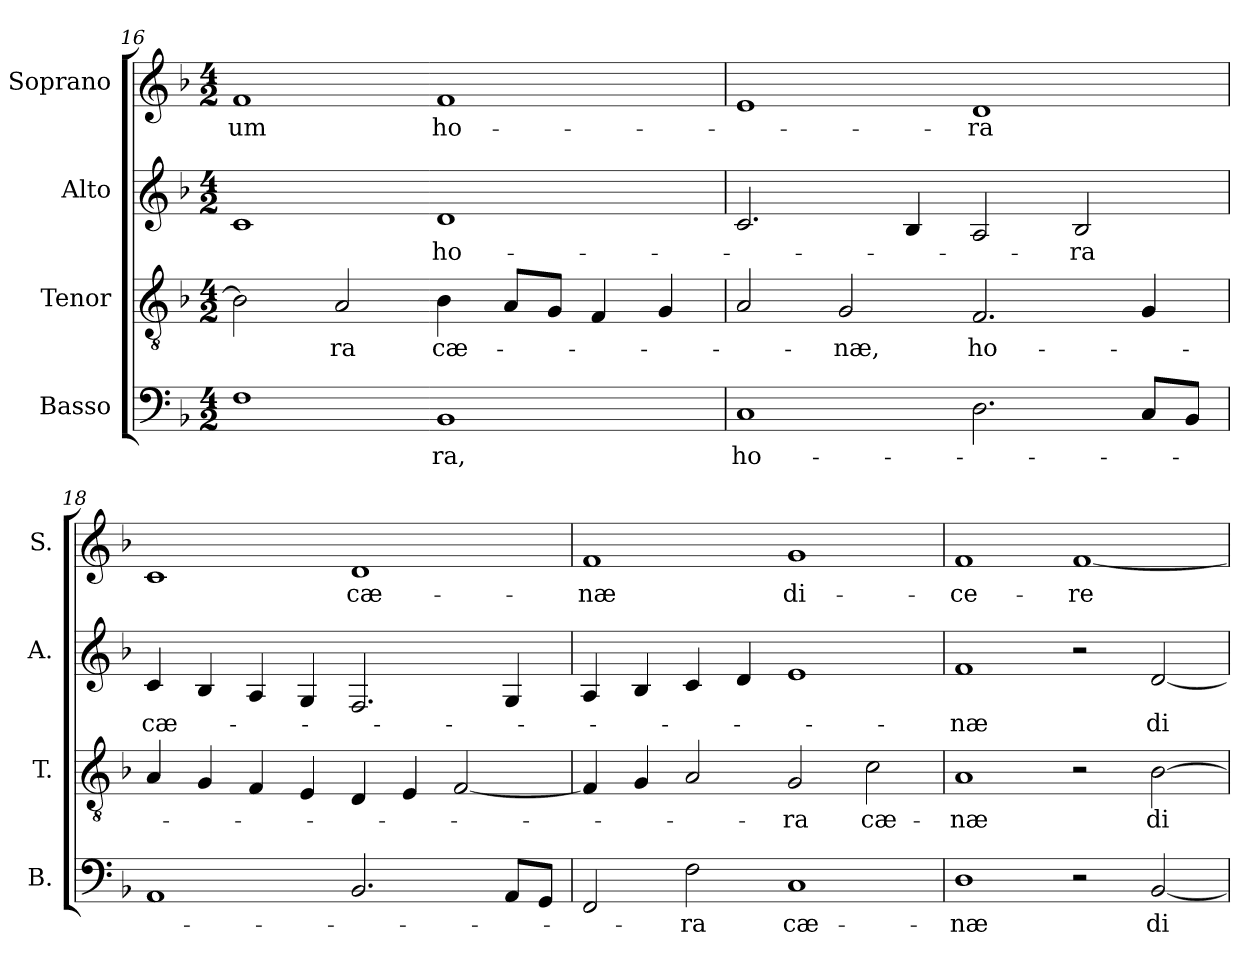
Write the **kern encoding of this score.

**kern	**text	**kern	**text	**kern	**text	**kern	**text
*part4	*part4	*part3	*part3	*part2	*part2	*part1	*part1
*staff4	*staff4	*staff3	*staff3	*staff2	*staff2	*staff1	*staff1
*I"Basso	*	*I"Tenor	*	*I"Alto	*	*I"Soprano	*
*I'B.	*	*I'T.	*	*I'A.	*	*I'S.	*
*clefF4	*	*clefGv2	*	*clefG2	*	*clefG2	*
*	*	*ITrd7c12	*	*	*	*	*
*k[b-]	*	*k[b-]	*	*k[b-]	*	*k[b-]	*
*F:	*	*F:	*	*F:	*	*F:	*
*M4/2	*	*M4/2	*	*M4/2	*	*M4/2	*
=16	=16	=16	=16	=16	=16	=16	=16
!	!	!	!	!	!	!	!LO:LY:b:color=#000000
1Fi	.	2BB-i\]	.	1ci	.	1fi	-um
!	!	!	!LO:LY:b:color=#000000	!	!	!	!
.	.	2AAi/	-ra	.	.	.	.
!	!LO:LY:b:color=#000000	!	!	!	!	!	!
!	!	!	!LO:LY:b:color=#000000	!	!	!	!
!	!	!	!	!	!LO:LY:b:color=#000000	!	!
!	!	!	!	!	!	!	!LO:LY:b:color=#000000
1BB-i	-ra,	4BB-i\	cæ-	1di	ho-	1fi	ho-
.	.	8AAi/L	.	.	.	.	.
.	.	8GGi/J	.	.	.	.	.
.	.	4FFi/	.	.	.	.	.
.	.	4GGi/	.	.	.	.	.
!!LO:PB:g=z
=17	=17	=17	=17	=17	=17	=17	=17
!	!LO:LY:b:color=#000000	!	!	!	!	!	!
1Ci	ho-	2AAi/	.	2.ci/	.	1ei	.
!	!	!	!LO:LY:b:color=#000000	!	!	!	!
.	.	2GGi/	-næ,	.	.	.	.
.	.	.	.	4B-i/	.	.	.
!	!	!	!LO:LY:b:color=#000000	!	!	!	!
!	!	!	!	!	!	!	!LO:LY:b:color=#000000
2.Di\	.	2.FFi/	ho-	2Ai/	.	1di	-ra
!	!	!	!	!	!LO:LY:b:color=#000000	!	!
.	.	.	.	2B-i/	-ra	.	.
8Ci/L	.	4GGi/	.	.	.	.	.
8BB-i/J	.	.	.	.	.	.	.
=18	=18	=18	=18	=18	=18	=18	=18
!	!	!	!	!	!LO:LY:b:color=#000000	!	!
1AAi	.	4AAi/	.	4ci/	cæ-	1ci	.
.	.	4GGi/	.	4B-i/	.	.	.
.	.	4FFi/	.	4Ai/	.	.	.
.	.	4EEi/	.	4Gi/	.	.	.
!	!	!	!	!	!	!	!LO:LY:b:color=#000000
2.BB-i/	.	4DDi/	.	2.Fi/	.	1di	cæ-
.	.	4EEi/	.	.	.	.	.
.	.	[2FFi/	.	.	.	.	.
8AAi/L	.	.	.	4Gi/	.	.	.
8GGi/J	.	.	.	.	.	.	.
=19	=19	=19	=19	=19	=19	=19	=19
!	!	!	!	!	!	!	!LO:LY:b:color=#000000
2FFi/	.	4FFi/]	.	4Ai/	.	1fi	-næ
.	.	4GGi/	.	4B-i/	.	.	.
!	!LO:LY:b:color=#000000	!	!	!	!	!	!
2Fi\	-ra	2AAi/	.	4ci/	.	.	.
.	.	.	.	4di/	.	.	.
!	!LO:LY:b:color=#000000	!	!	!	!	!	!
!	!	!	!LO:LY:b:color=#000000	!	!	!	!
!	!	!	!	!	!	!	!LO:LY:b:color=#000000
1Ci	cæ-	2GGi/	-ra	1ei	.	1gi	di-
!	!	!	!LO:LY:b:color=#000000	!	!	!	!
.	.	2Ci\	cæ-	.	.	.	.
=20	=20	=20	=20	=20	=20	=20	=20
!	!LO:LY:b:color=#000000	!	!	!	!	!	!
!	!	!	!LO:LY:b:color=#000000	!	!	!	!
!	!	!	!	!	!LO:LY:b:color=#000000	!	!
!	!	!	!	!	!	!	!LO:LY:b:color=#000000
1Di	-næ	1AAi	-næ	1fi	-næ	1fi	-ce-
!	!	!	!	!	!	!	!LO:LY:b:color=#000000
2r	.	2r	.	2r	.	[1fi	-re
!	!LO:LY:b:color=#000000	!	!	!	!	!	!
!	!	!	!LO:LY:b:color=#000000	!	!	!	!
!	!	!	!	!	!LO:LY:b:color=#000000	!	!
[2BB-i/	di-	[2BB-i\	di-	[2di/	di-	.	.
=	=	=	=	=	=	=	=
*-	*-	*-	*-	*-	*-	*-	*-
